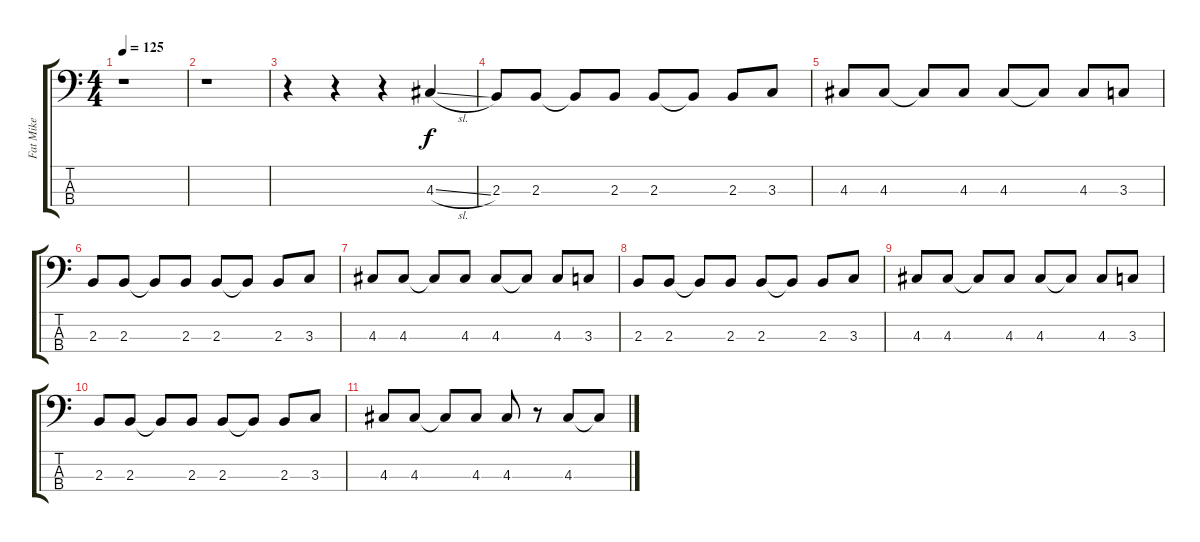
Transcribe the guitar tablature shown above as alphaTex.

\track ("Fat Mike" "Fat Mike") {instrument electricbassfinger}
\staff {score tabs}
\tuning (G2 D2 A1 E1) {hide}
\ts (4 4)
\tempo 125
\clef f4
\ks c
r.1{dy f} |
r.1 |
r.4 r.4 r.4 4.3{sl}.4 |
2.3.8 2.3.8 2.3{t}.8 2.3.8 2.3.8 2.3{t}.8 2.3.8 3.3.8 |
4.3.8 4.3.8 4.3{t}.8 4.3.8 4.3.8 4.3{t}.8 4.3.8 3.3.8 |
2.3.8 2.3.8 2.3{t}.8 2.3.8 2.3.8 2.3{t}.8 2.3.8 3.3.8 |
4.3.8 4.3.8 4.3{t}.8 4.3.8 4.3.8 4.3{t}.8 4.3.8 3.3.8 |
2.3.8 2.3.8 2.3{t}.8 2.3.8 2.3.8 2.3{t}.8 2.3.8 3.3.8 |
4.3.8 4.3.8 4.3{t}.8 4.3.8 4.3.8 4.3{t}.8 4.3.8 3.3.8 |
2.3.8 2.3.8 2.3{t}.8 2.3.8 2.3.8 2.3{t}.8 2.3.8 3.3.8 |
4.3.8 4.3.8 4.3{t}.8 4.3.8 4.3.8 r.8 4.3.8 4.3{t}.8
